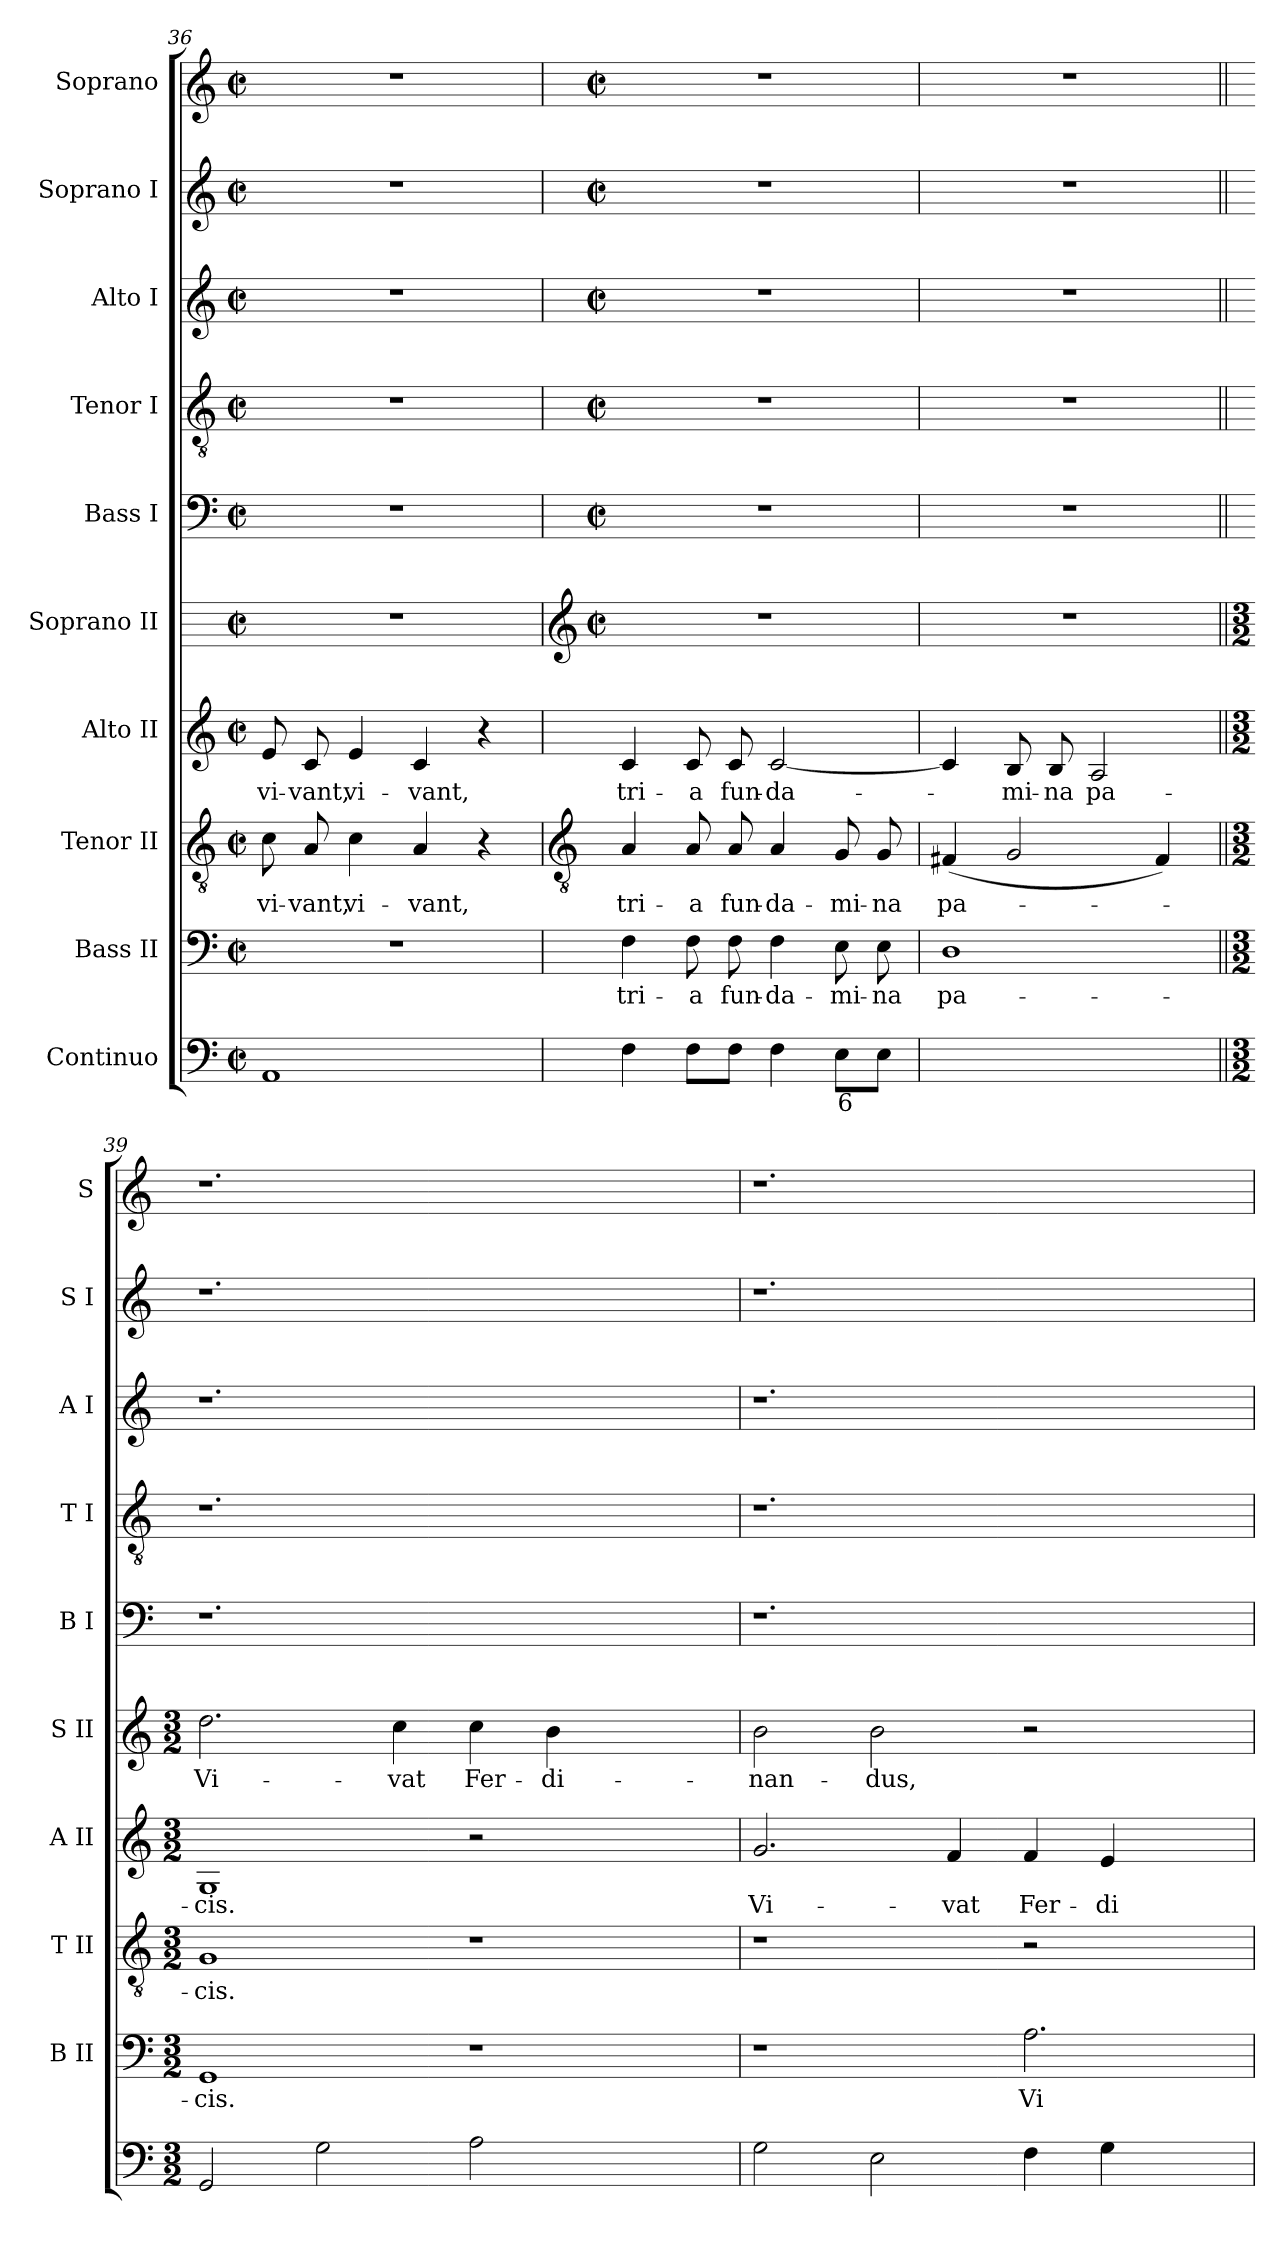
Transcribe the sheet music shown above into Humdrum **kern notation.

**kern	**text	**kern	**text	**kern	**text	**kern	**text	**kern	**text	**kern	**kern	**kern	**kern	**kern
*part10	*part10	*part9	*part9	*part8	*part8	*part7	*part7	*part6	*part6	*part5	*part4	*part3	*part2	*part1
*staff10	*staff10	*staff9	*staff9	*staff8	*staff8	*staff7	*staff7	*staff6	*staff6	*staff5	*staff4	*staff3	*staff2	*staff1
*I"Continuo	*	*I"Bass II	*	*I"Tenor II	*	*I"Alto II	*	*I"Soprano II	*	*I"Bass I	*I"Tenor I	*I"Alto I	*I"Soprano I	*I"Soprano
*	*	*I'B II	*	*I'T II	*	*I'A II	*	*I'S II	*	*I'B I	*I'T I	*I'A I	*I'S I	*I'S
*clefF4	*	*clefF4	*	*clefGv2	*	*clefG2	*	*	*	*clefF4	*clefGv2	*clefG2	*clefG2	*clefG2
*k[]	*	*k[]	*	*k[]	*	*k[]	*	*	*	*k[]	*k[]	*k[]	*k[]	*k[]
*C:	*	*C:	*	*C:	*	*C:	*	*	*	*C:	*C:	*C:	*C:	*C:
*M2/2	*	*M2/2	*	*M2/2	*	*M2/2	*	*M2/2	*	*M2/2	*M2/2	*M2/2	*M2/2	*M2/2
*met(c|)	*	*met(c|)	*	*met(c|)	*	*met(c|)	*	*met(c|)	*	*met(c|)	*met(c|)	*met(c|)	*met(c|)	*met(c|)
=36	=36	=36	=36	=36	=36	=36	=36	=36	=36	=36	=36	=36	=36	=36
!	!	!	!	!	!LO:LY:b	!	!LO:LY:b	!	!	!	!	!	!	!
1AA	.	1r	.	8c	vi-	8e	vi-	1r	.	1r	1r	1r	1r	1r
!	!	!	!	!	!LO:LY:b	!	!LO:LY:b	!	!	!	!	!	!	!
.	.	.	.	8A	-vant,	8c	-vant,	.	.	.	.	.	.	.
!	!	!	!	!	!LO:LY:b	!	!LO:LY:b	!	!	!	!	!	!	!
.	.	.	.	4c	vi-	4e	vi-	.	.	.	.	.	.	.
!	!	!	!	!	!LO:LY:b	!	!LO:LY:b	!	!	!	!	!	!	!
.	.	.	.	4A	-vant,	4c	-vant,	.	.	.	.	.	.	.
.	.	.	.	4r	.	4r	.	.	.	.	.	.	.	.
!!LO:LB:g=z
=37	=37	=37	=37	=37	=37	=37	=37	=37	=37	=37	=37	=37	=37	=37
*	*	*	*	*clefGv2	*	*	*	*clefG2	*	*	*	*	*	*
*	*	*	*	*	*	*	*	*k[]	*	*	*	*	*	*
*	*	*	*	*	*	*	*	*C:	*	*	*	*	*	*
*	*	*	*	*	*	*	*	*M2/2	*	*M2/2	*M2/2	*M2/2	*M2/2	*M2/2
*	*	*	*	*	*	*	*	*met(c|)	*	*met(c|)	*met(c|)	*met(c|)	*met(c|)	*met(c|)
!	!	!	!LO:LY:b	!	!LO:LY:b	!	!LO:LY:b	!	!	!	!	!	!	!
4F	.	4F	tri-	4A	tri-	4c	tri-	1r	.	1r	1r	1r	1r	1r
!	!	!	!LO:LY:b	!	!LO:LY:b	!	!LO:LY:b	!	!	!	!	!	!	!
8FL	.	8F	-a	8A	-a	8c	-a	.	.	.	.	.	.	.
!	!	!	!LO:LY:b	!	!LO:LY:b	!	!LO:LY:b	!	!	!	!	!	!	!
8FJ	.	8F	fun-	8A	fun-	8c	fun-	.	.	.	.	.	.	.
!	!	!	!LO:LY:b	!	!LO:LY:b	!	!LO:LY:b	!	!	!	!	!	!	!
4F	.	4F	-da-	4A	-da-	[2c	-da-	.	.	.	.	.	.	.
!	!LO:LY:b	!	!LO:LY:b	!	!LO:LY:b	!	!	!	!	!	!	!	!	!
8EL	6	8E	-mi-	8G	-mi-	.	.	.	.	.	.	.	.	.
!	!	!	!LO:LY:b	!	!LO:LY:b	!	!	!	!	!	!	!	!	!
8EJ	.	8E	-na	8G	-na	.	.	.	.	.	.	.	.	.
=38	=38	=38	=38	=38	=38	=38	=38	=38	=38	=38	=38	=38	=38	=38
!	!LO:LY:b	!	!LO:LY:b	!	!LO:LY:b	!	!	!	!	!	!	!	!	!
[4Dyy	3	1D	pa-	(<4F#X	pa-	4c]	.	1r	.	1r	1r	1r	1r	1r
!	!LO:LY:b	!	!	!	!	!	!LO:LY:b	!	!	!	!	!	!	!
2Dyy_	4	.	.	2G	.	8B	mi-	.	.	.	.	.	.	.
!	!	!	!	!	!	!	!LO:LY:b	!	!	!	!	!	!	!
.	.	.	.	.	.	8B	-na	.	.	.	.	.	.	.
!	!	!	!	!	!	!	!LO:LY:b	!	!	!	!	!	!	!
.	.	.	.	.	.	2A	pa-	.	.	.	.	.	.	.
!	!LO:LY:b	!	!	!	!	!	!	!	!	!	!	!	!	!
4Dyy]	3	.	.	4F#)	.	.	.	.	.	.	.	.	.	.
=39||	=39||	=39||	=39||	=39||	=39||	=39||	=39||	=39||	=39||	=39||	=39||	=39||	=39||	=39||
*M3/2	*	*M3/2	*	*M3/2	*	*M3/2	*	*M3/2	*	*	*	*	*	*
!	!	!	!LO:LY:b	!	!LO:LY:b	!	!LO:LY:b	!	!LO:LY:b	!	!	!	!	!
2GG	.	1GG	-cis.	1G	cis.	1G	-cis.	2.dd	Vi-	1.r	1.r	1.r	1.r	1.r
2G	.	.	.	.	.	.	.	.	.	.	.	.	.	.
!	!	!	!	!	!	!	!	!	!LO:LY:b	!	!	!	!	!
.	.	.	.	.	.	.	.	4cc	-vat	.	.	.	.	.
!	!	!	!	!	!	!	!	!	!LO:LY:b	!	!	!	!	!
2A	.	1r	.	1r	.	2r	.	4cc	Fer-	.	.	.	.	.
!	!	!	!	!	!	!	!	!	!LO:LY:b	!	!	!	!	!
.	.	.	.	.	.	.	.	4b	-di-	.	.	.	.	.
2ryy	.	.	.	.	.	2ryy	.	2ryy	.	2ryy	2ryy	2ryy	2ryy	2ryy
=39	=39	=39	=39	=39	=39	=39	=39	=39	=39	=39	=39	=39	=39	=39
!	!	!	!	!	!	!	!LO:LY:b	!	!LO:LY:b	!	!	!	!	!
2G	.	1r	.	1r	.	2.g	Vi-	2b	-nan-	1.r	1.r	1.r	1.r	1.r
!	!	!	!	!	!	!	!	!	!LO:LY:b	!	!	!	!	!
2E	.	.	.	.	.	.	.	2b	-dus,	.	.	.	.	.
!	!	!	!	!	!	!	!LO:LY:b	!	!	!	!	!	!	!
.	.	.	.	.	.	4f	-vat	.	.	.	.	.	.	.
!	!	!	!LO:LY:b	!	!	!	!LO:LY:b	!	!	!	!	!	!	!
4F	.	2.A	Vi-	2r	.	4f	Fer-	2r	.	.	.	.	.	.
!	!	!	!	!	!	!	!LO:LY:b	!	!	!	!	!	!	!
4G	.	.	.	.	.	4e	-di-	.	.	.	.	.	.	.
4ryy	.	.	.	4ryy	.	4ryy	.	4ryy	.	4ryy	4ryy	4ryy	4ryy	4ryy
=	=	=	=	=	=	=	=	=	=	=	=	=	=	=
*-	*-	*-	*-	*-	*-	*-	*-	*-	*-	*-	*-	*-	*-	*-
